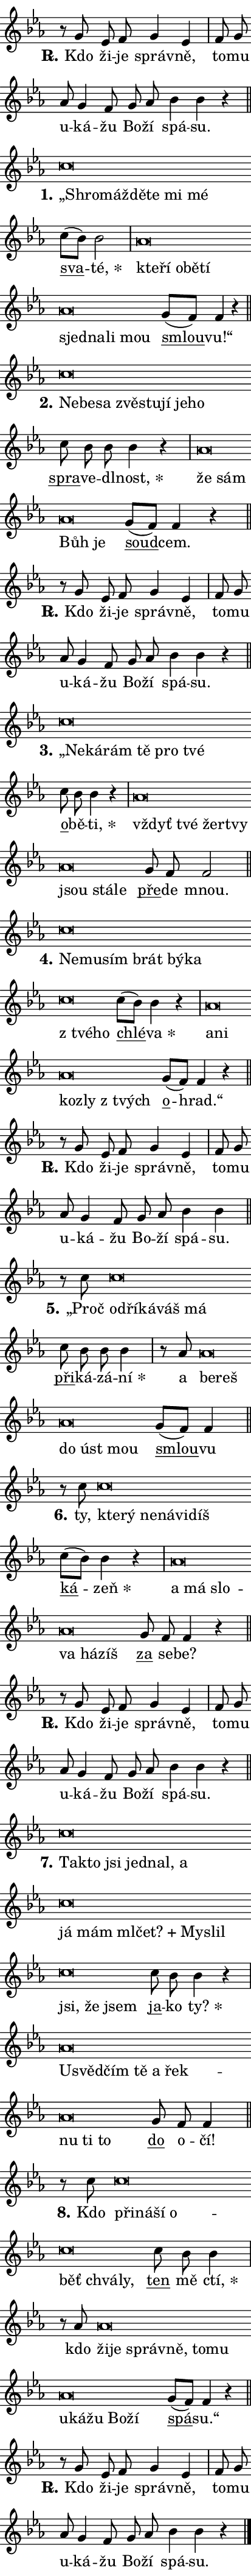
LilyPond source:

\version "2.22.1"
\header { tagline = "" }
\paper {
  indent = 0\cm
  top-margin = 0\cm
  right-margin = 0\cm
  bottom-margin = 0\cm
  left-margin = 0\cm
  paper-width = 7\cm
  page-breaking = #ly:one-page-breaking
  system-system-spacing.basic-distance = #11
  score-system-spacing.basic-distance = #11
  ragged-last = ##f
}


%% Author: Thomas Morley
%% https://lists.gnu.org/archive/html/lilypond-user/2020-05/msg00002.html
#(define (line-position grob)
"Returns position of @var[grob} in current system:
   @code{'start}, if at first time-step
   @code{'end}, if at last time-step
   @code{'middle} otherwise
"
  (let* ((col (ly:item-get-column grob))
         (ln (ly:grob-object col 'left-neighbor))
         (rn (ly:grob-object col 'right-neighbor))
         (col-to-check-left (if (ly:grob? ln) ln col))
         (col-to-check-right (if (ly:grob? rn) rn col))
         (break-dir-left
           (and
             (ly:grob-property col-to-check-left 'non-musical #f)
             (ly:item-break-dir col-to-check-left)))
         (break-dir-right
           (and
             (ly:grob-property col-to-check-right 'non-musical #f)
             (ly:item-break-dir col-to-check-right))))
        (cond ((eqv? 1 break-dir-left) 'start)
              ((eqv? -1 break-dir-right) 'end)
              (else 'middle))))

#(define (tranparent-at-line-position vctor)
  (lambda (grob)
  "Relying on @code{line-position} select the relevant enry from @var{vctor}.
Used to determine transparency,"
    (case (line-position grob)
      ((end) (not (vector-ref vctor 0)))
      ((middle) (not (vector-ref vctor 1)))
      ((start) (not (vector-ref vctor 2))))))

noteHeadBreakVisibility =
#(define-music-function (break-visibility)(vector?)
"Makes @code{NoteHead}s transparent relying on @var{break-visibility}"
#{
  \override NoteHead.transparent =
    #(tranparent-at-line-position break-visibility)
#})

#(define delete-ledgers-for-transparent-note-heads
  (lambda (grob)
    "Reads whether a @code{NoteHead} is transparent.
If so this @code{NoteHead} is removed from @code{'note-heads} from
@var{grob}, which is supposed to be @code{LedgerLineSpanner}.
As a result ledgers are not printed for this @code{NoteHead}"
    (let* ((nhds-array (ly:grob-object grob 'note-heads))
           (nhds-list
             (if (ly:grob-array? nhds-array)
                 (ly:grob-array->list nhds-array)
                 '()))
           ;; Relies on the transparent-property being done before
           ;; Staff.LedgerLineSpanner.after-line-breaking is executed.
           ;; This is fragile ...
           (to-keep
             (remove
               (lambda (nhd)
                 (ly:grob-property nhd 'transparent #f))
               nhds-list)))
      ;; TODO find a better method to iterate over grob-arrays, similiar
      ;; to filter/remove etc for lists
      ;; For now rebuilt from scratch
      (set! (ly:grob-object grob 'note-heads)  '())
      (for-each
        (lambda (nhd)
          (ly:pointer-group-interface::add-grob grob 'note-heads nhd))
        to-keep))))

hideNotes = {
  \noteHeadBreakVisibility #begin-of-line-visible
}
unHideNotes = {
  \noteHeadBreakVisibility #all-visible
}

% work-around for resetting accidentals
% https://lilypond.org/doc/v2.23/Documentation/notation/displaying-rhythms#unmetered-music
cadenzaMeasure = {
  \cadenzaOff
  \partial 1024 s1024
  \cadenzaOn
}

#(define-markup-command (accent layout props text) (markup?)
  "Underline accented syllable"
  (interpret-markup layout props
    #{\markup \override #'(offset . 4.3) \underline { #text }#}))

responsum = \markup \concat {
  "R" \hspace #-1.05 \path #0.1 #'((moveto 0 0.07) (lineto 0.9 0.8)) \hspace #0.05 "."
}

\layout {
    \context {
        \Staff
        \remove "Time_signature_engraver"
        \override LedgerLineSpanner.after-line-breaking = #delete-ledgers-for-transparent-note-heads
    }
    \context {
        \Voice {
            \override NoteHead.output-attributes = #'((class . "notehead"))
            \override Hairpin.height = #0.55
        }
    }
    \context {
        \Lyrics {
            \override StanzaNumber.output-attributes = #'((class . "stanzanumber"))
            \override LyricSpace.minimum-distance = #0.9
            \override LyricText.font-name = #"TeX Gyre Schola"
            \override LyricText.font-size = 1
            \override StanzaNumber.font-name = #"TeX Gyre Schola Bold"
            \override StanzaNumber.font-size = 1
        }
    }
}

% magnetic-lyrics.ily
%
%   written by
%     Jean Abou Samra <jean@abou-samra.fr>
%     Werner Lemberg <wl@gnu.org>
%
%   adapted by
%     Jiri Hon <jiri.hon@gmail.com>
%
% Version 2022-Apr-15

% https://www.mail-archive.com/lilypond-user@gnu.org/msg149350.html

#(define (Left_hyphen_pointer_engraver context)
   "Collect syllable-hyphen-syllable occurrences in lyrics and store
them in properties.  This engraver only looks to the left.  For
example, if the lyrics input is @code{foo -- bar}, it does the
following.

@itemize @bullet
@item
Set the @code{text} property of the @code{LyricHyphen} grob between
@q{foo} and @q{bar} to @code{foo}.

@item
Set the @code{left-hyphen} property of the @code{LyricText} grob with
text @q{foo} to the @code{LyricHyphen} grob between @q{foo} and
@q{bar}.
@end itemize

Use this auxiliary engraver in combination with the
@code{lyric-@/text::@/apply-@/magnetic-@/offset!} hook."
   (let ((hyphen #f)
         (text #f))
     (make-engraver
      (acknowledgers
       ((lyric-syllable-interface engraver grob source-engraver)
        (set! text grob)))
      (end-acknowledgers
       ((lyric-hyphen-interface engraver grob source-engraver)
        ;(when (not (grob::has-interface grob 'lyric-space-interface))
          (set! hyphen grob)));)
      ((stop-translation-timestep engraver)
       (when (and text hyphen)
         (ly:grob-set-object! text 'left-hyphen hyphen))
       (set! text #f)
       (set! hyphen #f)))))

#(define (lyric-text::apply-magnetic-offset! grob)
   "If the space between two syllables is less than the value in
property @code{LyricText@/.details@/.squash-threshold}, move the right
syllable to the left so that it gets concatenated with the left
syllable.

Use this function as a hook for
@code{LyricText@/.after-@/line-@/breaking} if the
@code{Left_@/hyphen_@/pointer_@/engraver} is active."
   (let ((hyphen (ly:grob-object grob 'left-hyphen #f)))
     (when hyphen
       (let ((left-text (ly:spanner-bound hyphen LEFT)))
         (when (grob::has-interface left-text 'lyric-syllable-interface)
           (let* ((common (ly:grob-common-refpoint grob left-text X))
                  (this-x-ext (ly:grob-extent grob common X))
                  (left-x-ext
                   (begin
                     ;; Trigger magnetism for left-text.
                     (ly:grob-property left-text 'after-line-breaking)
                     (ly:grob-extent left-text common X)))
                  ;; `delta` is the gap width between two syllables.
                  (delta (- (interval-start this-x-ext)
                            (interval-end left-x-ext)))
                  (details (ly:grob-property grob 'details))
                  (threshold (assoc-get 'squash-threshold details 0.2)))
             (when (< delta threshold)
               (let* (;; We have to manipulate the input text so that
                      ;; ligatures crossing syllable boundaries are not
                      ;; disabled.  For languages based on the Latin
                      ;; script this is essentially a beautification.
                      ;; However, for non-Western scripts it can be a
                      ;; necessity.
                      (lt (ly:grob-property left-text 'text))
                      (rt (ly:grob-property grob 'text))
                      (is-space (grob::has-interface hyphen 'lyric-space-interface))
                      (space (if is-space " " ""))
                      (space-markup (grob-interpret-markup grob " "))
                      (space-size (interval-length (ly:stencil-extent space-markup X)))
                      (extra-delta (if is-space space-size 0))
                      ;; Append new syllable.
                      (ltrt-space (if (and (string? lt) (string? rt))
                                (string-append lt space rt)
                                (make-concat-markup (list lt space rt))))
                      ;; Right-align `ltrt` to the right side.
                      (ltrt-space-markup (grob-interpret-markup
                               grob
                               (make-translate-markup
                                (cons (interval-length this-x-ext) 0)
                                (make-right-align-markup ltrt-space)))))
                 (begin
                   ;; Don't print `left-text`.
                   (ly:grob-set-property! left-text 'stencil #f)
                   ;; Set text and stencil (which holds all collected
                   ;; syllables so far) and shift it to the left.
                   (ly:grob-set-property! grob 'text ltrt-space)
                   (ly:grob-set-property! grob 'stencil ltrt-space-markup)
                   (ly:grob-translate-axis! grob (- (- delta extra-delta)) X))))))))))


#(define (lyric-hyphen::displace-bounds-first grob)
   ;; Make very sure this callback isn't triggered too early.
   (let ((left (ly:spanner-bound grob LEFT))
         (right (ly:spanner-bound grob RIGHT)))
     (ly:grob-property left 'after-line-breaking)
     (ly:grob-property right 'after-line-breaking)
     (ly:lyric-hyphen::print grob)))

squashThreshold = #0.4

\layout {
  \context {
    \Lyrics
    \consists #Left_hyphen_pointer_engraver
    \override LyricText.after-line-breaking =
      #lyric-text::apply-magnetic-offset!
    \override LyricHyphen.stencil = #lyric-hyphen::displace-bounds-first
    \override LyricText.details.squash-threshold = \squashThreshold
    \override LyricHyphen.minimum-distance = 0
    \override LyricHyphen.minimum-length = \squashThreshold
  }
}

squash = \override LyricText.details.squash-threshold = 9999
unSquash = \override LyricText.details.squash-threshold = \squashThreshold

left = \override LyricText.self-alignment-X = #LEFT
unLeft = \revert LyricText.self-alignment-X

starOffset = #(lambda (grob) 
                (let ((x_offset (ly:self-alignment-interface::aligned-on-x-parent grob)))
                  (if (= x_offset 0) 0 (+ x_offset 1.2))))

star = #(define-music-function (syllable)(string?)
"Append star separator at the end of a syllable"
#{
  \once \override LyricText.X-offset = #starOffset
  \lyricmode { \markup {
    #syllable
    \override #'((font-name . "TeX Gyre Schola Bold")) \hspace #0.2 \lower #0.65 \larger "*"
  } }
#})

starAccent = #(define-music-function (syllable)(string?)
"Append star separator at the end of a syllable and make accent"
#{
  \once \override LyricText.X-offset = #starOffset
  \lyricmode { \markup {
    \accent #syllable
    \override #'((font-name . "TeX Gyre Schola Bold")) \hspace #0.2 \lower #0.65 \larger "*"
  } }
#})

breath = #(define-music-function (syllable)(string?)
"Append breathing indicator at the end of a syllable"
#{
  \lyricmode { \markup { #syllable "+" } }
#})

optionalBreath = #(define-music-function (syllable)(string?)
"Append optional breathing indicator at the end of a syllable"
#{
  \lyricmode { \markup { #syllable "(+)" } }
#})


\score {
    <<
        \new Voice = "melody" { \cadenzaOn \key es \major \relative { r8 g' es f g4 es \cadenzaMeasure \bar "|" f8 g \bar "" as g4 f8 \bar "" g as \bar "" bes4 bes r \cadenzaMeasure \bar "||" \break }
\relative { c''\breve*1/16 \hideNotes \breve*1/16 \bar "" \breve*1/16 \bar "" \breve*1/16 \bar "" \breve*1/16 \breve*1/16 \bar "" \unHideNotes \bar "" c8[( bes)] bes2 \cadenzaMeasure \bar "|" as\breve*1/16 \hideNotes \breve*1/16 \bar "" \breve*1/16 \bar "" \breve*1/16 \bar "" \breve*1/16 \bar "" \breve*1/16 \bar "" \breve*1/16 \bar "" \breve*1/16 \breve*1/16 \bar "" \unHideNotes \bar "" g8[( f)] f4 r \cadenzaMeasure \bar "||" \break }
\relative { c''\breve*1/16 \hideNotes \breve*1/16 \bar "" \breve*1/16 \bar "" \breve*1/16 \bar "" \breve*1/16 \bar "" \breve*1/16 \bar "" \breve*1/16 \breve*1/16 \bar "" \unHideNotes \bar "" c8 bes bes bes4 r \cadenzaMeasure \bar "|" as\breve*1/16 \hideNotes \breve*1/16 \bar "" \breve*1/16 \breve*1/16 \bar "" \unHideNotes \bar "" g8[( f)] f4 r \cadenzaMeasure \bar "||" \break }
\relative { r8 g' es f g4 es \cadenzaMeasure \bar "|" f8 g \bar "" as g4 f8 \bar "" g as \bar "" bes4 bes r \cadenzaMeasure \bar "||" \break }
\relative { c''\breve*1/16 \hideNotes \breve*1/16 \bar "" \breve*1/16 \bar "" \breve*1/16 \bar "" \breve*1/16 \breve*1/16 \bar "" \unHideNotes \bar "" c8 bes bes4 r \cadenzaMeasure \bar "|" as\breve*1/16 \hideNotes \breve*1/16 \bar "" \breve*1/16 \bar "" \breve*1/16 \bar "" \breve*1/16 \bar "" \breve*1/16 \breve*1/16 \bar "" \unHideNotes \bar "" g8 f f2 \cadenzaMeasure \bar "||" \break }
\relative { c''\breve*1/16 \hideNotes \breve*1/16 \bar "" \breve*1/16 \bar "" \breve*1/16 \bar "" \breve*1/16 \bar "" \breve*1/16 \bar "" \breve*1/16 \breve*1/16 \bar "" \unHideNotes \bar "" c8[( bes)] bes4 r \cadenzaMeasure \bar "|" as\breve*1/16 \hideNotes \breve*1/16 \bar "" \breve*1/16 \bar "" \breve*1/16 \breve*1/16 \bar "" \unHideNotes \bar "" g8[( f)] f4 r \cadenzaMeasure \bar "||" \break }
\relative { r8 g' es f g4 es \cadenzaMeasure \bar "|" f8 g \bar "" as g4 f8 \bar "" g as \bar "" bes4 bes \cadenzaMeasure \bar "||" \break }
\relative { r8 c''8 c\breve*1/16 \hideNotes \breve*1/16 \bar "" \breve*1/16 \bar "" \breve*1/16 \breve*1/16 \bar "" \unHideNotes \bar "" c8 bes bes bes4 \cadenzaMeasure \bar "|" r8 as8 as\breve*1/16 \hideNotes \breve*1/16 \bar "" \breve*1/16 \bar "" \breve*1/16 \breve*1/16 \bar "" \unHideNotes \bar "" g8[( f)] f4 \cadenzaMeasure \bar "||" \break }
\relative { r8 c''8 c\breve*1/16 \hideNotes \breve*1/16 \bar "" \breve*1/16 \bar "" \breve*1/16 \bar "" \breve*1/16 \breve*1/16 \bar "" \unHideNotes \bar "" c8[( bes)] bes4 r \cadenzaMeasure \bar "|" as\breve*1/16 \hideNotes \breve*1/16 \bar "" \breve*1/16 \bar "" \breve*1/16 \bar "" \breve*1/16 \breve*1/16 \bar "" \unHideNotes \bar "" g8 f f4 r \cadenzaMeasure \bar "||" \break }
\relative { r8 g' es f g4 es \cadenzaMeasure \bar "|" f8 g \bar "" as g4 f8 \bar "" g as \bar "" bes4 bes r \cadenzaMeasure \bar "||" \break }
\relative { c''\breve*1/16 \hideNotes \breve*1/16 \bar "" \breve*1/16 \bar "" \breve*1/16 \bar "" \breve*1/16 \bar "" \breve*1/16 \bar "" \breve*1/16 \bar "" \breve*1/16 \bar "" \breve*1/16 \bar "" \breve*1/16 \bar "" \breve*1/16 \bar "" \breve*1/16 \bar "" \breve*1/16 \bar "" \breve*1/16 \breve*1/16 \bar "" \unHideNotes \bar "" c8 bes bes4 r \cadenzaMeasure \bar "|" as\breve*1/16 \hideNotes \breve*1/16 \bar "" \breve*1/16 \bar "" \breve*1/16 \bar "" \breve*1/16 \bar "" \breve*1/16 \bar "" \breve*1/16 \bar "" \breve*1/16 \breve*1/16 \bar "" \unHideNotes \bar "" g8 f f4 \cadenzaMeasure \bar "||" \break }
\relative { r8 c''8 c\breve*1/16 \hideNotes \breve*1/16 \bar "" \breve*1/16 \bar "" \breve*1/16 \bar "" \breve*1/16 \bar "" \breve*1/16 \breve*1/16 \bar "" \unHideNotes \bar "" c8 bes bes4 \cadenzaMeasure \bar "|" r8 as8 as\breve*1/16 \hideNotes \breve*1/16 \bar "" \breve*1/16 \bar "" \breve*1/16 \bar "" \breve*1/16 \bar "" \breve*1/16 \bar "" \breve*1/16 \bar "" \breve*1/16 \bar "" \breve*1/16 \bar "" \breve*1/16 \breve*1/16 \bar "" \unHideNotes \bar "" g8[( f)] f4 r \cadenzaMeasure \bar "||" \break }
\relative { r8 g' es f g4 es \cadenzaMeasure \bar "|" f8 g \bar "" as g4 f8 \bar "" g as \bar "" bes4 bes r \cadenzaMeasure \bar "||" \break } \bar "|." }
        \new Lyrics \lyricsto "melody" { \lyricmode { \set stanza = \responsum
Kdo ži -- je správ -- ně, to -- mu u -- ká -- žu Bo -- ží spá -- su.
\set stanza = "1."
\left „Shro -- \squash máž -- dě -- te mi mé \unLeft \unSquash \markup \accent sva -- \star té, \left kte -- \squash ří o -- bě -- tí sjed -- na -- li mou \unLeft \unSquash \markup \accent smlou -- vu!“
\set stanza = "2."
\left Ne -- \squash be -- sa zvě -- stu -- jí je -- ho \unLeft \unSquash \markup \accent spra -- ve -- dl -- \star nost, \left že \squash sám Bůh je \unLeft \unSquash \markup \accent soud -- cem.
\set stanza = \responsum
Kdo ži -- je správ -- ně, to -- mu u -- ká -- žu Bo -- ží spá -- su.
\set stanza = "3."
\left „Ne -- \squash ká -- rám tě pro tvé \unLeft \unSquash \markup \accent o -- bě -- \star ti, \left vždyť \squash tvé žer -- tvy jsou stá -- le \unLeft \unSquash \markup \accent pře -- de mnou.
\set stanza = "4."
\left Ne -- \squash mu -- sím brát bý -- ka "z tvé" -- ho \unLeft \unSquash \markup \accent chlé -- \star va \left a -- \squash ni koz -- ly "z tvých" \unLeft \unSquash \markup \accent o -- hrad.“
\set stanza = \responsum
Kdo ži -- je správ -- ně, to -- mu u -- ká -- žu Bo -- ží spá -- su.
\set stanza = "5."
„Proč \left od -- \squash ří -- ká -- váš má \unLeft \unSquash \markup \accent při -- ká -- zá -- \star ní a \left be -- \squash reš do úst mou \unLeft \unSquash \markup \accent smlou -- vu
\set stanza = "6."
ty, \left kte -- \squash rý ne -- ná -- vi -- díš \unLeft \unSquash \markup \accent ká -- \star zeň \left a \squash má slo -- va há -- zíš \unLeft \unSquash \markup \accent za se -- be?
\set stanza = \responsum
Kdo ži -- je správ -- ně, to -- mu u -- ká -- žu Bo -- ží spá -- su.
\set stanza = "7."
\left Tak -- \squash to jsi jed -- nal, a já mám ml -- \breath "čet?" My -- slil jsi, že jsem \unLeft \unSquash \markup \accent ja -- ko \star ty? \left U -- \squash svěd -- čím tě a řek -- nu ti to \unLeft \unSquash \markup \accent do o -- čí!
\set stanza = "8."
Kdo \left při -- \squash ná -- ší o -- běť chvá -- ly, \unLeft \unSquash \markup \accent ten mě \star ctí, kdo \left ži -- \squash je správ -- ně, to -- mu u -- ká -- žu Bo -- ží \unLeft \unSquash \markup \accent spá -- su.“
\set stanza = \responsum
Kdo ži -- je správ -- ně, to -- mu u -- ká -- žu Bo -- ží spá -- su. } }
    >>
    \layout {}
}
